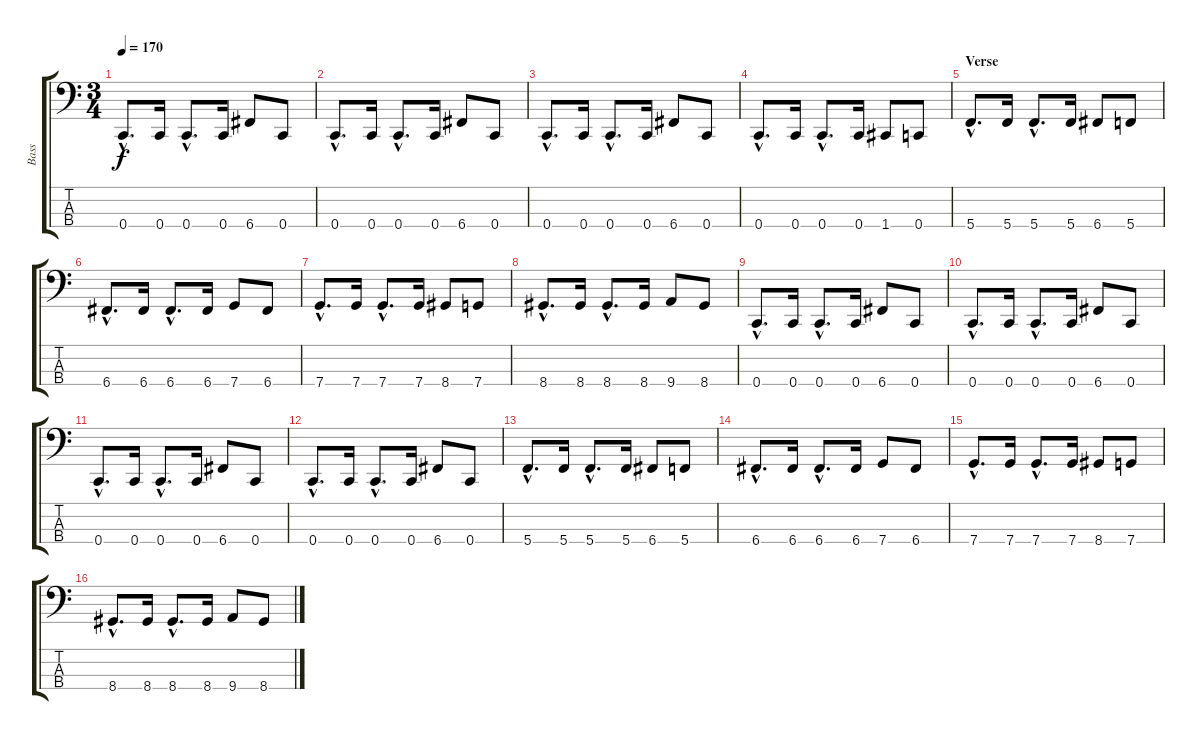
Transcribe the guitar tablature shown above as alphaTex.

\track ("Bass" "Bass") {instrument electricbasspick}
\staff {score tabs}
\tuning (F2 C2 G1 C1) {hide}
\ts (3 4)
\tempo 170
\clef f4
\ks c
0.4{hac}.8{d dy f} 0.4.16 0.4{hac}.8{d} 0.4.16 6.4.8 0.4.8 |
0.4{hac}.8{d} 0.4.16 0.4{hac}.8{d} 0.4.16 6.4.8 0.4.8 |
0.4{hac}.8{d} 0.4.16 0.4{hac}.8{d} 0.4.16 6.4.8 0.4.8 |
0.4{hac}.8{d} 0.4.16 0.4{hac}.8{d} 0.4.16 1.4.8 0.4.8 |
\section ("" "Verse")
5.4{hac}.8{d} 5.4.16 5.4{hac}.8{d} 5.4.16 6.4.8 5.4.8 |
6.4{hac}.8{d} 6.4.16 6.4{hac}.8{d} 6.4.16 7.4.8 6.4.8 |
7.4{hac}.8{d} 7.4.16 7.4{hac}.8{d} 7.4.16 8.4.8 7.4.8 |
8.4{hac}.8{d} 8.4.16 8.4{hac}.8{d} 8.4.16 9.4.8 8.4.8 |
0.4{hac}.8{d} 0.4.16 0.4{hac}.8{d} 0.4.16 6.4.8 0.4.8 |
0.4{hac}.8{d} 0.4.16 0.4{hac}.8{d} 0.4.16 6.4.8 0.4.8 |
0.4{hac}.8{d} 0.4.16 0.4{hac}.8{d} 0.4.16 6.4.8 0.4.8 |
0.4{hac}.8{d} 0.4.16 0.4{hac}.8{d} 0.4.16 6.4.8 0.4.8 |
5.4{hac}.8{d} 5.4.16 5.4{hac}.8{d} 5.4.16 6.4.8 5.4.8 |
6.4{hac}.8{d} 6.4.16 6.4{hac}.8{d} 6.4.16 7.4.8 6.4.8 |
7.4{hac}.8{d} 7.4.16 7.4{hac}.8{d} 7.4.16 8.4.8 7.4.8 |
8.4{hac}.8{d} 8.4.16 8.4{hac}.8{d} 8.4.16 9.4.8 8.4.8
